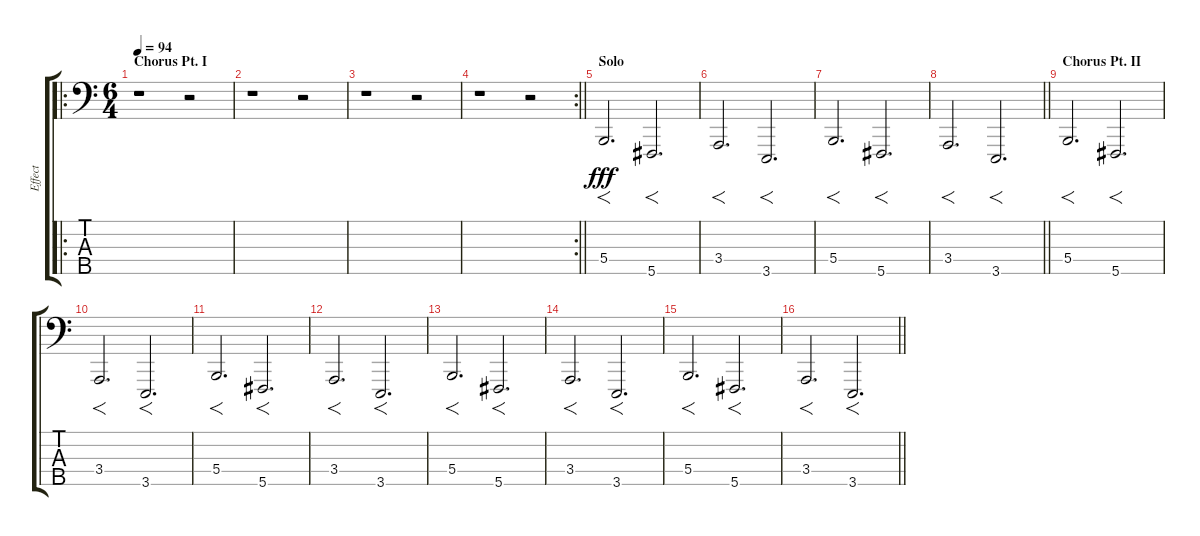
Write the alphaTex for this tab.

\track ("Effect" "Effect") {instrument lead5charang}
\staff {score tabs}
\tuning (A2 E2 B1 Gb1 Db1) {hide}
\ro
\ts (6 4)
\section ("" "Chorus Pt. I")
\tempo 94
\clef f4
\ks c
r.1{dy fff} r.2 |
r.1 r.2 |
r.1 r.2 |
\rc 2
\barLineRight lightlight
r.1 r.2 |
\section ("" "Solo")
5.4.2{f d} 5.5.2{f d} |
3.4.2{f d} 3.5.2{f d} |
5.4.2{f d} 5.5.2{f d} |
\barLineRight lightlight
3.4.2{f d} 3.5.2{f d} |
\section ("" "Chorus Pt. II")
5.4.2{f d} 5.5.2{f d} |
3.4.2{f d} 3.5.2{f d} |
5.4.2{f d} 5.5.2{f d} |
3.4.2{f d} 3.5.2{f d} |
5.4.2{f d} 5.5.2{f d} |
3.4.2{f d} 3.5.2{f d} |
5.4.2{f d} 5.5.2{f d} |
\barLineRight lightlight
3.4.2{f d} 3.5.2{f d}
